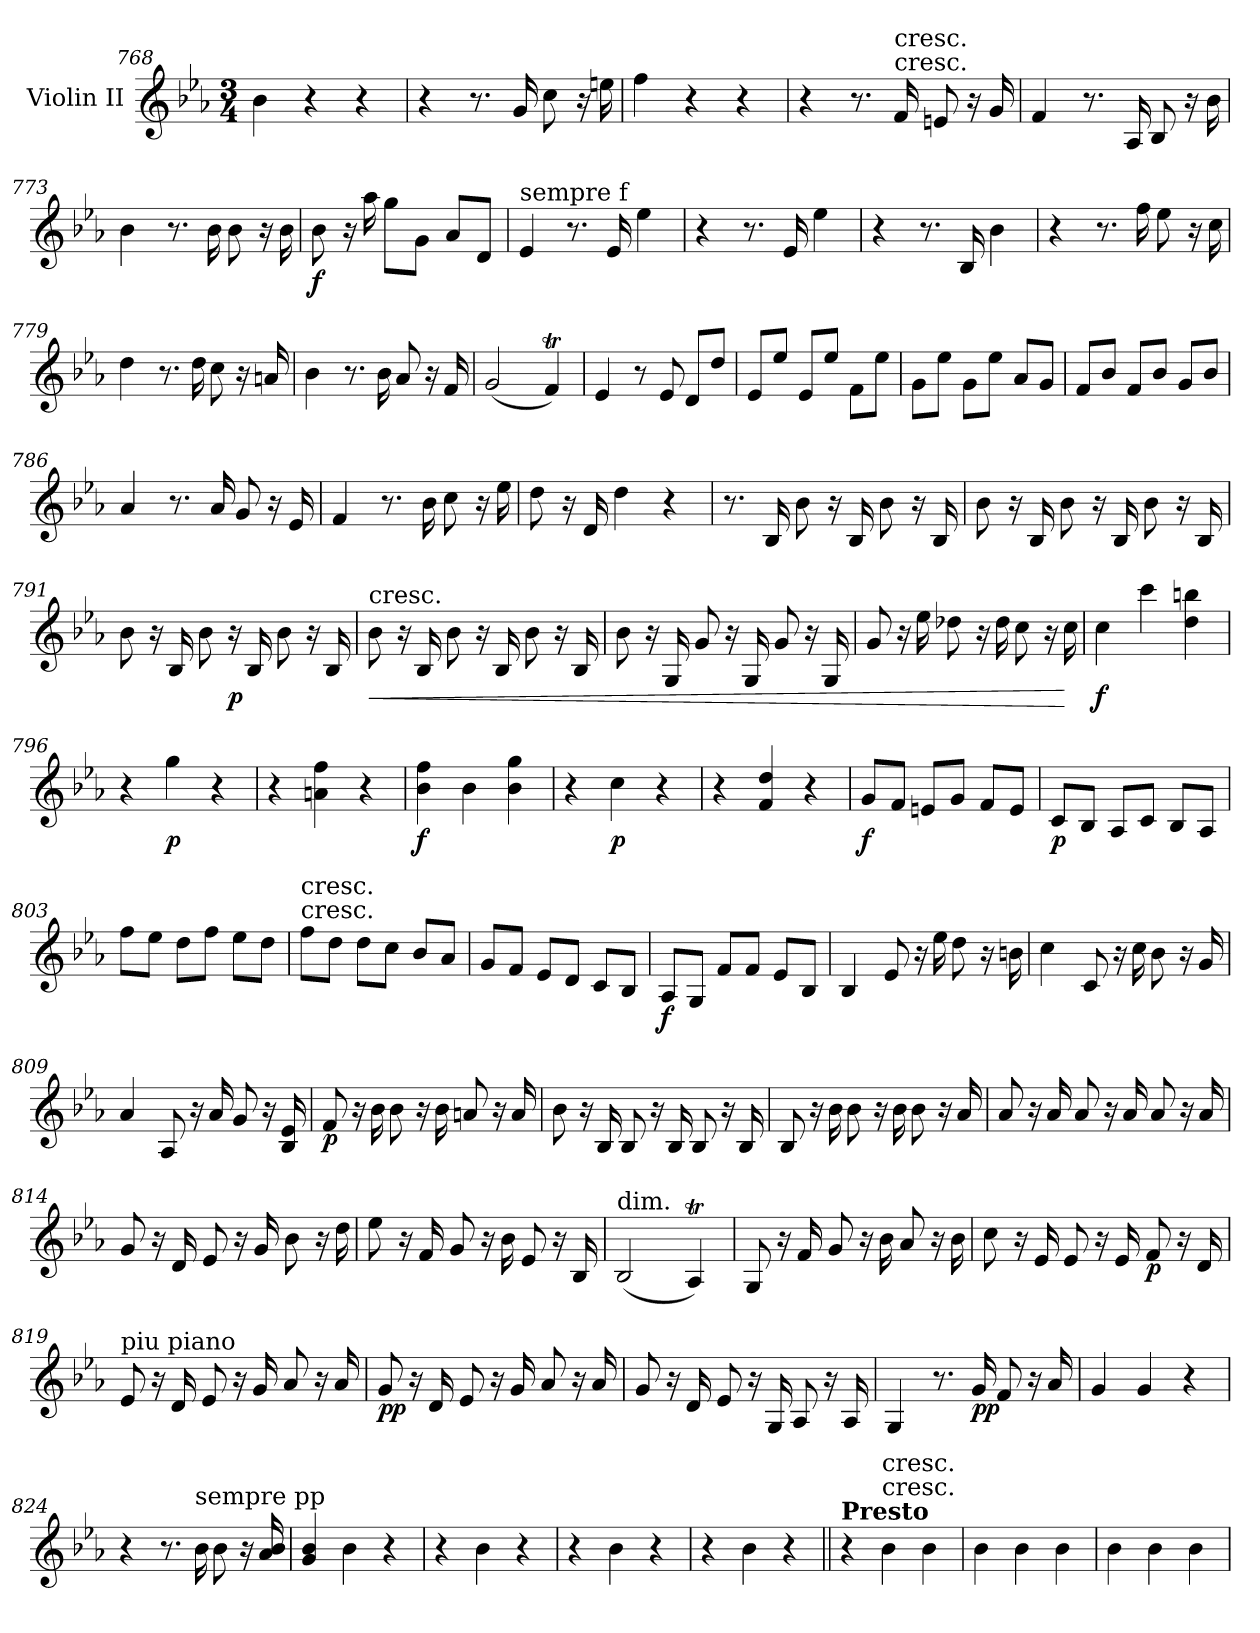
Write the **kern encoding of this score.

**kern	**dynam
*part1	*part1
*staff1	*staff1
*I"Violin II	*
*I'Vln	*
*clefG2	*
*k[b-e-a-]	*
*E-:	*
*M3/4	*
=768	=768
4b-	.
4r	.
4r	.
=769	=769
4r	.
8.r	.
16g	.
8cc	.
16r	.
16een	.
=770	=770
4ff	.
4r	.
4r	.
=771	=771
4r	.
8.r	.
!LO:TX:t=cresc.	!
!LO:TX:a:t=cresc.	!
16f	.
8en	.
16r	.
16g	.
=772	=772
4f	.
8.r	.
16A-	.
8B-	.
16r	.
16b-	.
=773	=773
4b-	.
8.r	.
16b-	.
8b-	.
16r	.
16b-	.
=774	=774
8b-	f
16r	.
16aa-	.
8gg\L	.
8g\J	.
8a-/L	.
8d/J	.
=775	=775
!LO:TX:a:t=sempre f	!
4e-	.
8.r	.
16e-	.
4ee-	.
=776	=776
4r	.
8.r	.
16e-	.
4ee-	.
=777	=777
4r	.
8.r	.
16B-	.
4b-	.
=778	=778
4r	.
8.r	.
16ff	.
8ee-	.
16r	.
16cc	.
=779	=779
4dd	.
8.r	.
16dd	.
8cc	.
16r	.
16an	.
=780	=780
4b-	.
8.r	.
16b-	.
8a-	.
16r	.
16f	.
=781	=781
(2g	.
4fT)	.
=782	=782
4e-	.
8r	.
8e-	.
8d/L	.
8dd/J	.
=783	=783
8e-/L	.
8ee-/J	.
8e-/L	.
8ee-/J	.
8f\L	.
8ee-\J	.
=784	=784
8g\L	.
8ee-\J	.
8g\L	.
8ee-\J	.
8a-/L	.
8g/J	.
=785	=785
8f/L	.
8b-/J	.
8f/L	.
8b-/J	.
8g/L	.
8b-/J	.
=786	=786
4a-	.
8.r	.
16a-	.
8g	.
16r	.
16e-	.
=787	=787
4f	.
8.r	.
16b-	.
8cc	.
16r	.
16ee-	.
=788	=788
8dd	.
16r	.
16d	.
4dd	.
4r	.
=789	=789
8.r	.
16B-	.
8b-	.
16r	.
16B-	.
8b-	.
16r	.
16B-	.
=790	=790
8b-	.
16r	.
16B-	.
8b-	.
16r	.
16B-	.
8b-	.
16r	.
16B-	.
=791	=791
8b-	.
16r	.
16B-	.
8b-	.
16r	p
16B-	.
8b-	.
16r	.
16B-	.
=792	=792
!LO:TX:a:t=cresc.	!
!	!LO:HP:b
8b-	<
16r	.
16B-	.
8b-	.
16r	.
16B-	.
8b-	.
16r	.
16B-	.
=793	=793
8b-	.
16r	.
16G	.
8g	.
16r	.
16G	.
8g	.
16r	.
16G	.
=794	=794
8g	.
16r	.
16ee-	.
8dd-X	.
16r	.
16dd-	.
8cc	.
16r	.
16cc	[
=795	=795
4cc	f
4ccc	.
4dd 4bbn	.
=796	=796
4r	.
4gg	p
4r	.
=797	=797
4r	.
4an 4ff	.
4r	.
=798	=798
4b- 4ff	f
4b-	.
4b- 4gg	.
=799	=799
4r	.
4cc	p
4r	.
=800	=800
4r	.
4f 4dd	.
4r	.
=801	=801
8g/L	f
8f/J	.
8en/L	.
8g/J	.
8f/L	.
8e/J	.
=802	=802
8c/L	p
8B-/J	.
8A-/L	.
8c/J	.
8B-/L	.
8A-/J	.
=803	=803
8ff\L	.
8ee-\J	.
8dd\L	.
8ff\J	.
8ee-\L	.
8dd\J	.
=804	=804
!LO:TX:t=cresc.	!
!LO:TX:a:t=cresc.	!
8ff\L	.
8dd\J	.
8dd\L	.
8cc\J	.
8b-/L	.
8a-/J	.
=805	=805
8g/L	.
8f/J	.
8e-/L	.
8d/J	.
8c/L	.
8B-/J	.
=806	=806
8A-/L	f
8G/J	.
8f/L	.
8f/J	.
8e-/L	.
8B-/J	.
=807	=807
4B-	.
8e-	.
16r	.
16ee-	.
8dd	.
16r	.
16bn	.
=808	=808
4cc	.
8c	.
16r	.
16cc	.
8b-	.
16r	.
16g	.
=809	=809
4a-	.
8A-	.
16r	.
16a-	.
8g	.
16r	.
16B- 16e-	.
=810	=810
8f	p
16r	.
16b-	.
8b-	.
16r	.
16b-	.
8an	.
16r	.
16a	.
=811	=811
8b-	.
16r	.
16B-	.
8B-	.
16r	.
16B-	.
8B-	.
16r	.
16B-	.
=812	=812
8B-	.
16r	.
16b-	.
8b-	.
16r	.
16b-	.
8b-	.
16r	.
16a-	.
=813	=813
8a-	.
16r	.
16a-	.
8a-	.
16r	.
16a-	.
8a-	.
16r	.
16a-	.
=814	=814
8g	.
16r	.
16d	.
8e-	.
16r	.
16g	.
8b-	.
16r	.
16dd	.
=815	=815
8ee-	.
16r	.
16f	.
8g	.
16r	.
16b-	.
8e-	.
16r	.
16B-	.
=816	=816
!LO:TX:a:t=dim.	!
(2B-	.
4A-T)	.
=817	=817
8G	.
16r	.
16f	.
8g	.
16r	.
16b-	.
8a-	.
16r	.
16b-	.
=818	=818
8cc	.
16r	.
16e-	.
8e-	.
16r	.
16e-	.
8f	p
16r	.
16d	.
=819	=819
!LO:TX:a:t=piu piano	!
8e-	.
16r	.
16d	.
8e-	.
16r	.
16g	.
8a-	.
16r	.
16a-	.
=820	=820
8g	pp
16r	.
16d	.
8e-	.
16r	.
16g	.
8a-	.
16r	.
16a-	.
=821	=821
8g	.
16r	.
16d	.
8e-	.
16r	.
16G	.
8A-	.
16r	.
16A-	.
=822	=822
4G	.
8.r	.
16g	pp
8f	.
16r	.
16a-	.
=823	=823
4g	.
4g	.
4r	.
=824	=824
4r	.
8.r	.
!LO:TX:a:t=sempre pp	!
16b-	.
8b-	.
16r	.
16a- 16b-	.
=825	=825
4g 4b-	.
4b-	.
4r	.
=826	=826
4r	.
4b-	.
4r	.
=827	=827
4r	.
4b-	.
4r	.
=828	=828
4r	.
4b-	.
4r	.
=829||	=829||
!LO:TX:a:B:t=Presto	!
4r	.
!LO:TX:t=cresc.	!
!LO:TX:a:t=cresc.	!
4b-	.
4b-	.
=830	=830
4b-	.
4b-	.
4b-	.
=831	=831
4b-	.
4b-	.
4b-	.
=	=
*-	*-
